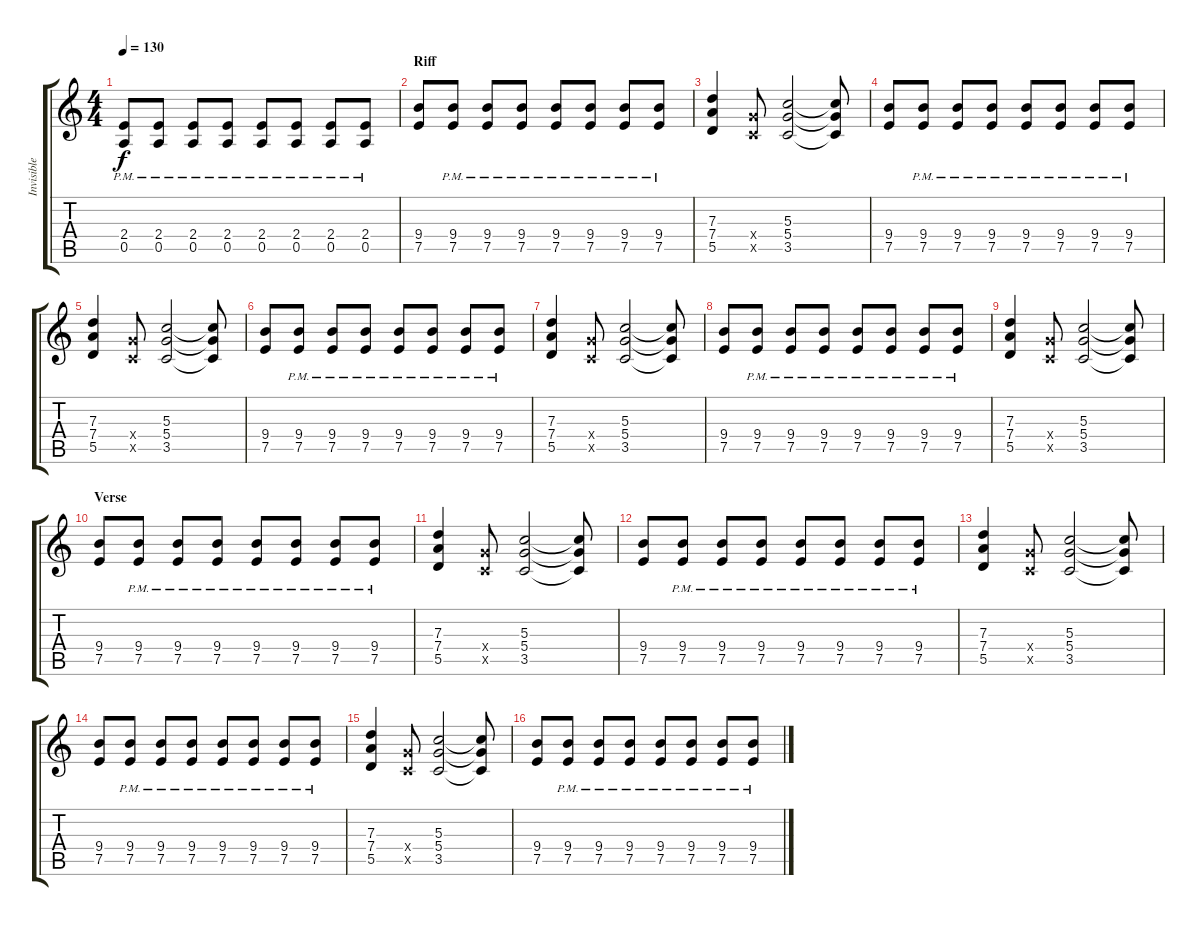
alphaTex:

\track ("Invisible Guitarist !" "Invisible ") {instrument distortionguitar}
\staff {score tabs}
\tuning (E4 B3 G3 D3 A2 E2) {hide}
\ts (4 4)
\tempo 130
\clef g2
\ks c
(2.4{pm} 0.5{pm}).8{dy f} (2.4{pm} 0.5{pm}).8 (2.4{pm} 0.5{pm}).8 (2.4{pm} 0.5{pm}).8 (2.4{pm} 0.5{pm}).8 (2.4{pm} 0.5{pm}).8 (2.4{pm} 0.5{pm}).8 (2.4{pm} 0.5{pm}).8 |
\section ("" "Riff")
(9.4 7.5).8 (9.4{pm} 7.5{pm}).8 (9.4{pm} 7.5{pm}).8 (9.4{pm} 7.5{pm}).8 (9.4{pm} 7.5{pm}).8 (9.4{pm} 7.5{pm}).8 (9.4{pm} 7.5{pm}).8 (9.4{pm} 7.5{pm}).8 |
(7.3 7.4 5.5).4 (5.4{x} 3.5{x}).8 (5.3 5.4 3.5).2 (5.3{t} 5.4{t} 3.5{t}).8 |
(9.4 7.5).8 (9.4{pm} 7.5{pm}).8 (9.4{pm} 7.5{pm}).8 (9.4{pm} 7.5{pm}).8 (9.4{pm} 7.5{pm}).8 (9.4{pm} 7.5{pm}).8 (9.4{pm} 7.5{pm}).8 (9.4{pm} 7.5{pm}).8 |
(7.3 7.4 5.5).4 (5.4{x} 3.5{x}).8 (5.3 5.4 3.5).2 (5.3{t} 5.4{t} 3.5{t}).8 |
(9.4 7.5).8 (9.4{pm} 7.5{pm}).8 (9.4{pm} 7.5{pm}).8 (9.4{pm} 7.5{pm}).8 (9.4{pm} 7.5{pm}).8 (9.4{pm} 7.5{pm}).8 (9.4{pm} 7.5{pm}).8 (9.4{pm} 7.5{pm}).8 |
(7.3 7.4 5.5).4 (5.4{x} 3.5{x}).8 (5.3 5.4 3.5).2 (5.3{t} 5.4{t} 3.5{t}).8 |
(9.4 7.5).8 (9.4{pm} 7.5{pm}).8 (9.4{pm} 7.5{pm}).8 (9.4{pm} 7.5{pm}).8 (9.4{pm} 7.5{pm}).8 (9.4{pm} 7.5{pm}).8 (9.4{pm} 7.5{pm}).8 (9.4{pm} 7.5{pm}).8 |
(7.3 7.4 5.5).4 (5.4{x} 3.5{x}).8 (5.3 5.4 3.5).2 (5.3{t} 5.4{t} 3.5{t}).8 |
\section ("" "Verse")
(9.4 7.5).8 (9.4{pm} 7.5{pm}).8 (9.4{pm} 7.5{pm}).8 (9.4{pm} 7.5{pm}).8 (9.4{pm} 7.5{pm}).8 (9.4{pm} 7.5{pm}).8 (9.4{pm} 7.5{pm}).8 (9.4{pm} 7.5{pm}).8 |
(7.3 7.4 5.5).4 (5.4{x} 3.5{x}).8 (5.3 5.4 3.5).2 (5.3{t} 5.4{t} 3.5{t}).8 |
(9.4 7.5).8 (9.4{pm} 7.5{pm}).8 (9.4{pm} 7.5{pm}).8 (9.4{pm} 7.5{pm}).8 (9.4{pm} 7.5{pm}).8 (9.4{pm} 7.5{pm}).8 (9.4{pm} 7.5{pm}).8 (9.4{pm} 7.5{pm}).8 |
(7.3 7.4 5.5).4 (5.4{x} 3.5{x}).8 (5.3 5.4 3.5).2 (5.3{t} 5.4{t} 3.5{t}).8 |
(9.4 7.5).8 (9.4{pm} 7.5{pm}).8 (9.4{pm} 7.5{pm}).8 (9.4{pm} 7.5{pm}).8 (9.4{pm} 7.5{pm}).8 (9.4{pm} 7.5{pm}).8 (9.4{pm} 7.5{pm}).8 (9.4{pm} 7.5{pm}).8 |
(7.3 7.4 5.5).4 (5.4{x} 3.5{x}).8 (5.3 5.4 3.5).2 (5.3{t} 5.4{t} 3.5{t}).8 |
(9.4 7.5).8 (9.4{pm} 7.5{pm}).8 (9.4{pm} 7.5{pm}).8 (9.4{pm} 7.5{pm}).8 (9.4{pm} 7.5{pm}).8 (9.4{pm} 7.5{pm}).8 (9.4{pm} 7.5{pm}).8 (9.4{pm} 7.5{pm}).8
